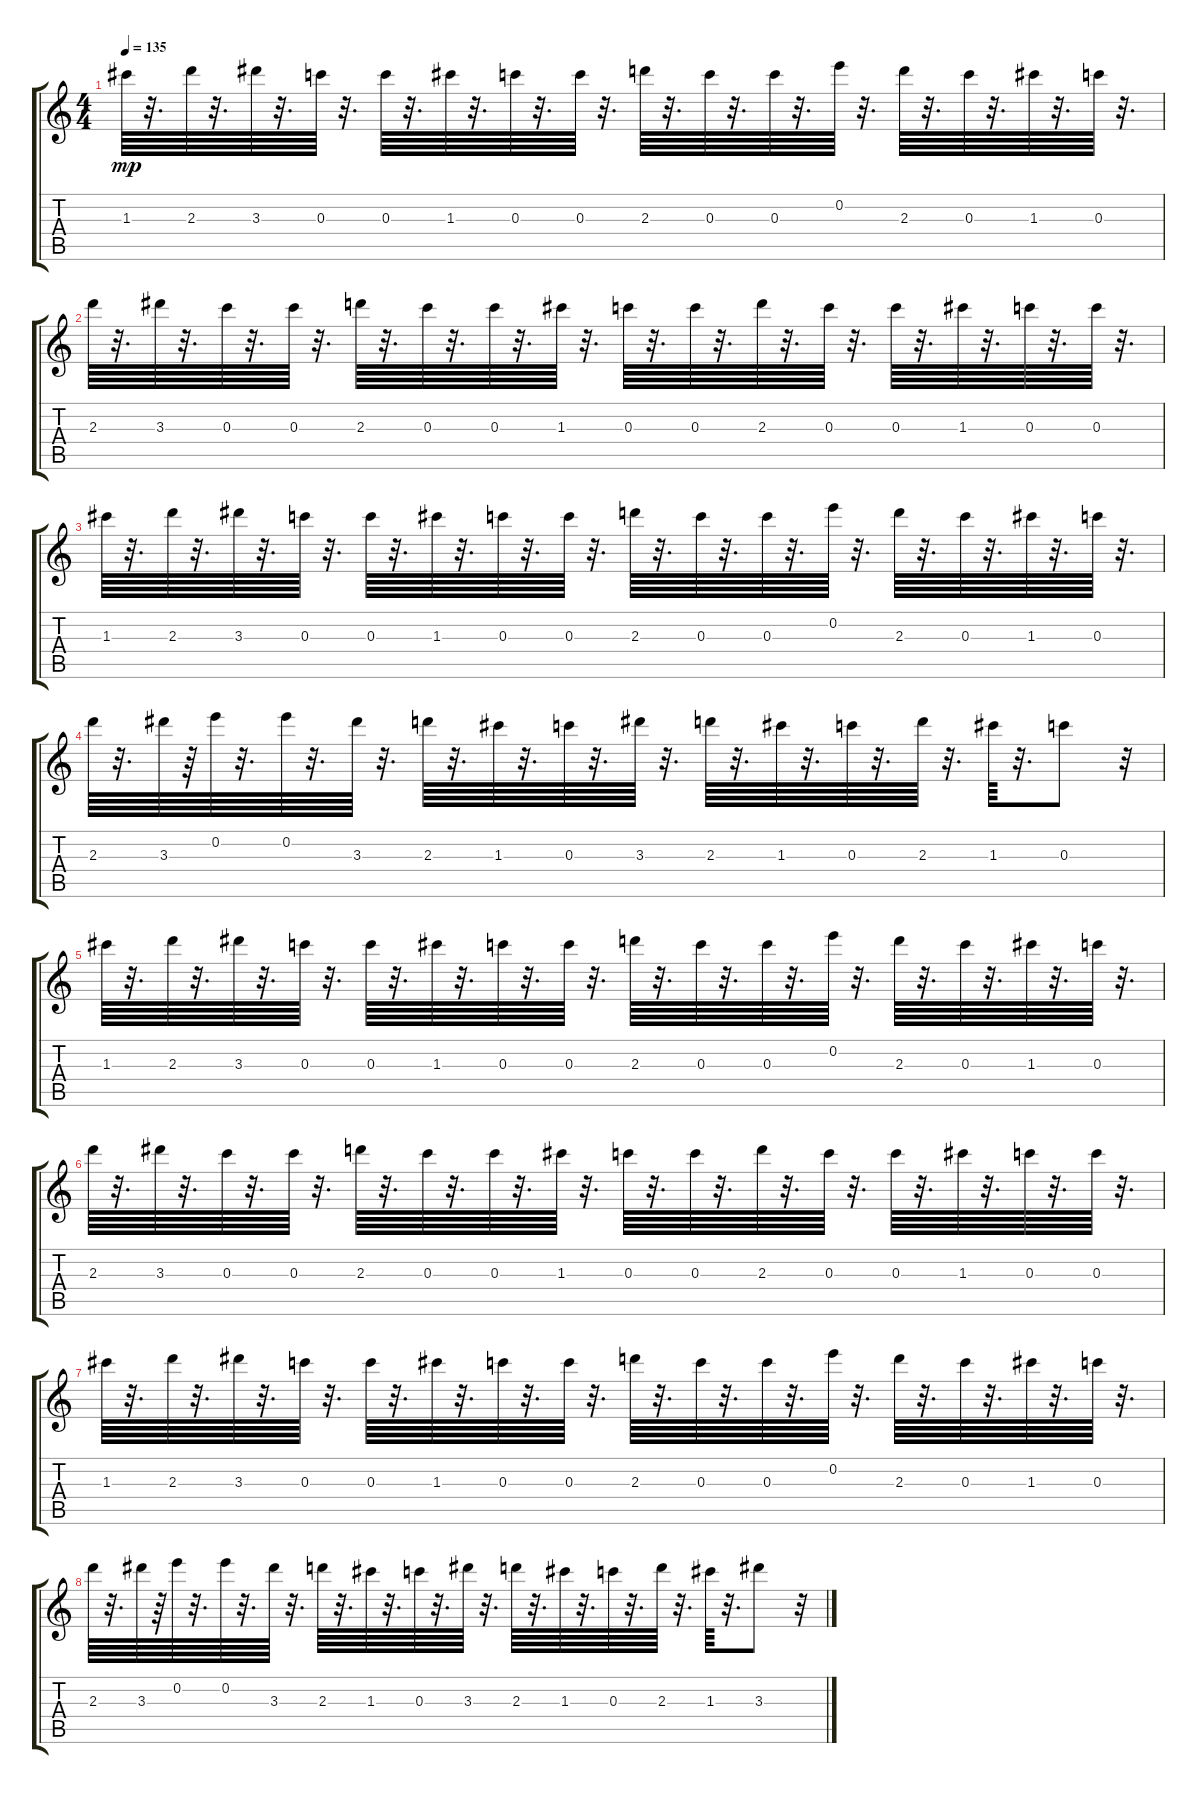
\track "" {instrument distortionguitar}
\staff {score tabs}
\tuning (Ab5 E5 C5 Ab4 E4 C4) {hide}
\ts (4 4)
\tempo 135
\clef g2
\ks c
1.3.64{dy mp} r.32{d} 2.3.64 r.32{d} 3.3.64 r.32{d} 0.3.64 r.32{d} 0.3.64 r.32{d} 1.3.64 r.32{d} 0.3.64 r.32{d} 0.3.64 r.32{d} 2.3.64 r.32{d} 0.3.64 r.32{d} 0.3.64 r.32{d} 0.2.64 r.32{d} 2.3.64 r.32{d} 0.3.64 r.32{d} 1.3.64 r.32{d} 0.3.64 r.32{d} |
2.3.64 r.32{d} 3.3.64 r.32{d} 0.3.64 r.32{d} 0.3.64 r.32{d} 2.3.64 r.32{d} 0.3.64 r.32{d} 0.3.64 r.32{d} 1.3.64 r.32{d} 0.3.64 r.32{d} 0.3.64 r.32{d} 2.3.64 r.32{d} 0.3.64 r.32{d} 0.3.64 r.32{d} 1.3.64 r.32{d} 0.3.64 r.32{d} 0.3.64 r.32{d} |
1.3.64 r.32{d} 2.3.64 r.32{d} 3.3.64 r.32{d} 0.3.64 r.32{d} 0.3.64 r.32{d} 1.3.64 r.32{d} 0.3.64 r.32{d} 0.3.64 r.32{d} 2.3.64 r.32{d} 0.3.64 r.32{d} 0.3.64 r.32{d} 0.2.64 r.32{d} 2.3.64 r.32{d} 0.3.64 r.32{d} 1.3.64 r.32{d} 0.3.64 r.32{d} |
2.3.64 r.32{d} 3.3.64 r.64 0.2.64 r.32{d} 0.2.64 r.32{d} 3.3.64 r.32{d} 2.3.64 r.32{d} 1.3.64 r.32{d} 0.3.64 r.32{d} 3.3.64 r.32{d} 2.3.64 r.32{d} 1.3.64 r.32{d} 0.3.64 r.32{d} 2.3.64 r.32{d} 1.3.64 r.32{d} 0.3.8 r.32 |
1.3.64 r.32{d} 2.3.64 r.32{d} 3.3.64 r.32{d} 0.3.64 r.32{d} 0.3.64 r.32{d} 1.3.64 r.32{d} 0.3.64 r.32{d} 0.3.64 r.32{d} 2.3.64 r.32{d} 0.3.64 r.32{d} 0.3.64 r.32{d} 0.2.64 r.32{d} 2.3.64 r.32{d} 0.3.64 r.32{d} 1.3.64 r.32{d} 0.3.64 r.32{d} |
2.3.64 r.32{d} 3.3.64 r.32{d} 0.3.64 r.32{d} 0.3.64 r.32{d} 2.3.64 r.32{d} 0.3.64 r.32{d} 0.3.64 r.32{d} 1.3.64 r.32{d} 0.3.64 r.32{d} 0.3.64 r.32{d} 2.3.64 r.32{d} 0.3.64 r.32{d} 0.3.64 r.32{d} 1.3.64 r.32{d} 0.3.64 r.32{d} 0.3.64 r.32{d} |
1.3.64 r.32{d} 2.3.64 r.32{d} 3.3.64 r.32{d} 0.3.64 r.32{d} 0.3.64 r.32{d} 1.3.64 r.32{d} 0.3.64 r.32{d} 0.3.64 r.32{d} 2.3.64 r.32{d} 0.3.64 r.32{d} 0.3.64 r.32{d} 0.2.64 r.32{d} 2.3.64 r.32{d} 0.3.64 r.32{d} 1.3.64 r.32{d} 0.3.64 r.32{d} |
2.3.64 r.32{d} 3.3.64 r.64 0.2.64 r.32{d} 0.2.64 r.32{d} 3.3.64 r.32{d} 2.3.64 r.32{d} 1.3.64 r.32{d} 0.3.64 r.32{d} 3.3.64 r.32{d} 2.3.64 r.32{d} 1.3.64 r.32{d} 0.3.64 r.32{d} 2.3.64 r.32{d} 1.3.64 r.32{d} 3.3.8 r.32
